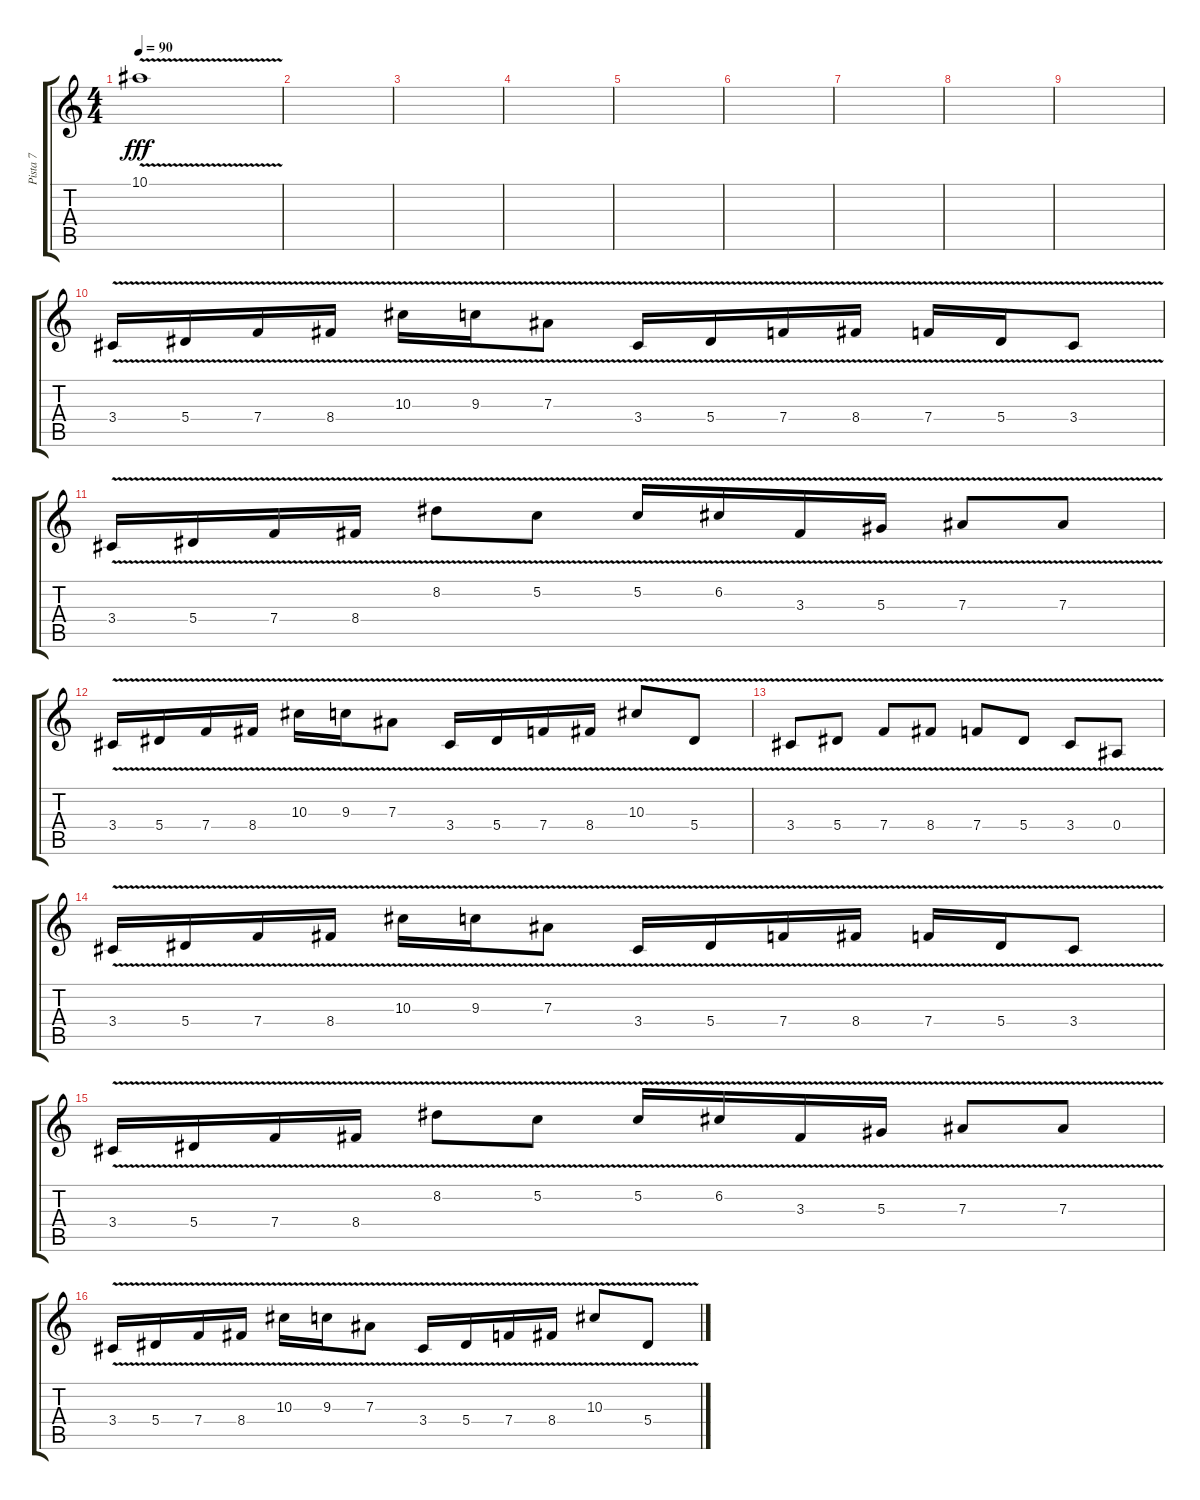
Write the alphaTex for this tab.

\track ("Pista 7" "Pista 7") {instrument overdrivenguitar}
\staff {score tabs}
\tuning (C4 G3 Eb3 Bb2 F2 C2) {hide}
\ts (4 4)
\tempo 90
\clef g2
\ks c
10.1{v}.1{dy fff} |
|
|
|
|
|
|
|
|
3.4{v}.16 5.4{v}.16 7.4{v}.16 8.4{v}.16 10.3{v}.16 9.3{v}.16 7.3{v}.8 3.4{v}.16 5.4{v}.16 7.4{v}.16 8.4{v}.16 7.4{v}.16 5.4{v}.16 3.4{v}.8 |
3.4{v}.16 5.4{v}.16 7.4{v}.16 8.4{v}.16 8.2{v}.8 5.2{v}.8 5.2{v}.16 6.2{v}.16 3.3{v}.16 5.3{v}.16 7.3{v}.8 7.3{v}.8 |
3.4{v}.16 5.4{v}.16 7.4{v}.16 8.4{v}.16 10.3{v}.16 9.3{v}.16 7.3{v}.8 3.4{v}.16 5.4{v}.16 7.4{v}.16 8.4{v}.16 10.3{v}.8 5.4{v}.8 |
3.4{v}.8 5.4{v}.8 7.4{v}.8 8.4{v}.8 7.4{v}.8 5.4{v}.8 3.4{v}.8 0.4{v}.8 |
3.4{v}.16 5.4{v}.16 7.4{v}.16 8.4{v}.16 10.3{v}.16 9.3{v}.16 7.3{v}.8 3.4{v}.16 5.4{v}.16 7.4{v}.16 8.4{v}.16 7.4{v}.16 5.4{v}.16 3.4{v}.8 |
3.4{v}.16 5.4{v}.16 7.4{v}.16 8.4{v}.16 8.2{v}.8 5.2{v}.8 5.2{v}.16 6.2{v}.16 3.3{v}.16 5.3{v}.16 7.3{v}.8 7.3{v}.8 |
3.4{v}.16 5.4{v}.16 7.4{v}.16 8.4{v}.16 10.3{v}.16 9.3{v}.16 7.3{v}.8 3.4{v}.16 5.4{v}.16 7.4{v}.16 8.4{v}.16 10.3{v}.8 5.4{v}.8
